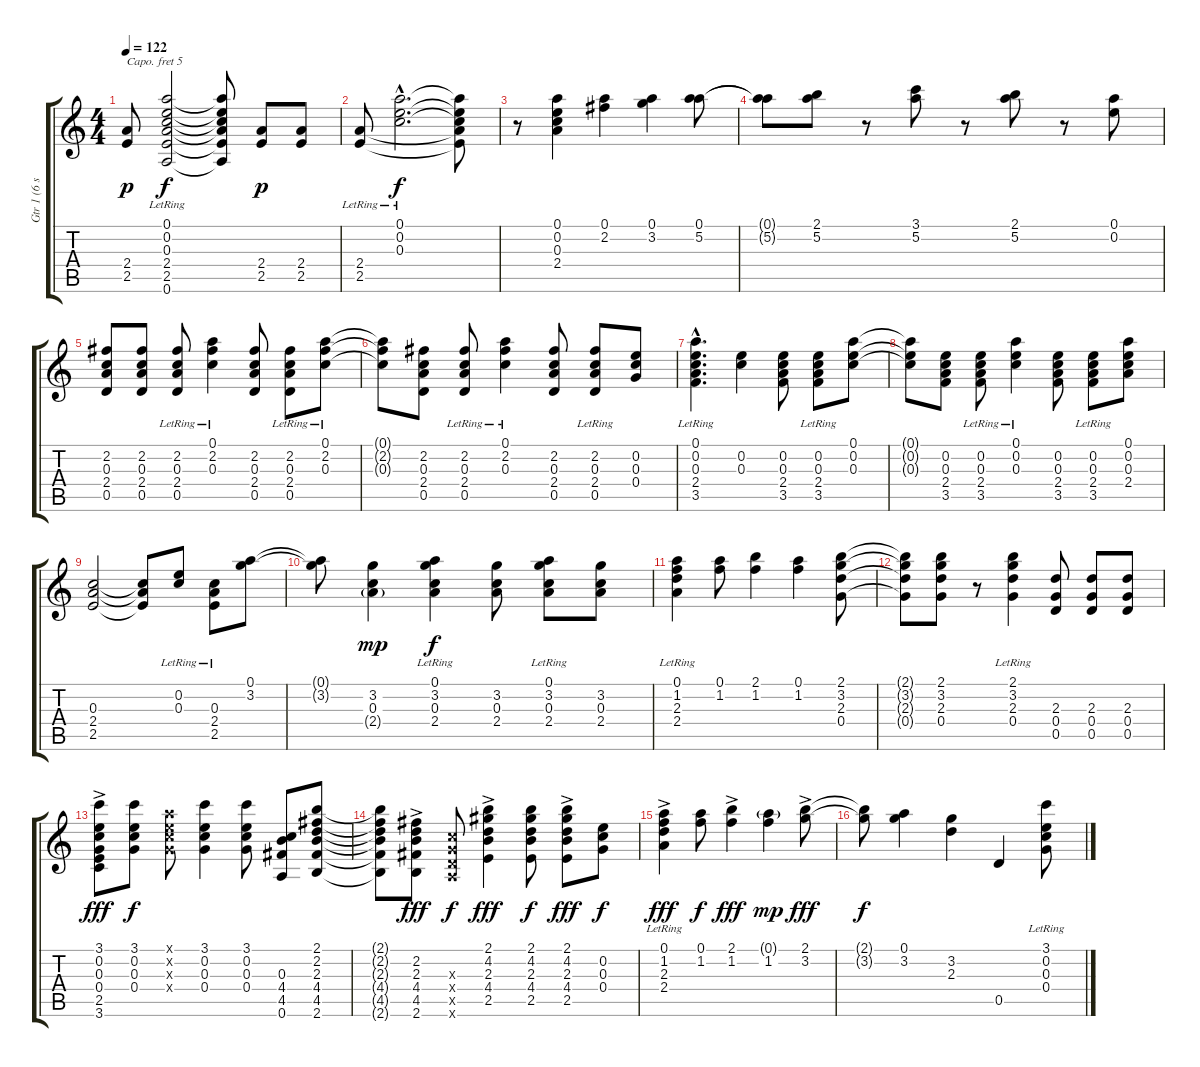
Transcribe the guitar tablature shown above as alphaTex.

\track ("Gtr 1 (6 stg. acous. - Capo 5th fret)" "Gtr 1 (6 s") {instrument acousticguitarsteel}
\staff {score tabs}
\capo 5
\tuning (E4 B3 G3 D3 A2 E2) {hide}
\ts (4 4)
\tempo 122
\clef g2
\ks c
(2.4 2.5).8{dy p} (0.1{lr} 0.2{lr} 0.3{lr} 2.4{lr} 2.5{lr} 0.6{lr}).2{dy f} (0.1{t} 0.2{t} 0.3{t} 2.4{t} 2.5{t} 0.6{t}).8 (2.4 2.5).8{dy p} (2.4 2.5).8 |
(2.4{lr} 2.5{lr}).8 (0.1{hac lr} 0.2{hac lr} 0.3{hac lr}).2{d dy f} (0.1{t} 0.2{t} 0.3{t} 2.4{t} 2.5{t}).8 |
r.8 (0.1 0.2 0.3 2.4).4 (0.1 2.2).4 (0.1 3.2).4 (0.1 5.2).8 |
(0.1{t} 5.2{t}).8 (2.1 5.2).8 r.8 (3.1 5.2).8 r.8 (2.1 5.2).8 r.8 (0.1 0.2).8 |
(2.2 0.3 2.4 0.5).8 (2.2 0.3 2.4 0.5).8 (2.2 0.3 2.4{lr} 0.5{lr}).8 (0.1{lr} 2.2 0.3).4 (2.2 0.3 2.4 0.5).8 (2.2 0.3 2.4{lr} 0.5{lr}).8 (0.1{lr} 2.2 0.3).8 |
(0.1{t} 2.2{t} 0.3{t}).8 (2.2 0.3 2.4 0.5).8 (2.2 0.3 2.4{lr} 0.5{lr}).8 (0.1{lr} 2.2 0.3).4 (2.2 0.3 2.4 0.5).8 (2.2 0.3 2.4 0.5{lr}).8 (0.2 0.3 0.4).8 |
(0.1{hac lr} 0.2{hac} 0.3{hac} 2.4{hac lr} 3.5{hac lr}).4{d} (0.2 0.3).4 (0.2 0.3 2.4 3.5).8 (0.2 0.3{lr} 2.4{lr} 3.5{lr}).8 (0.1 0.2 0.3).8 |
(0.1{t} 0.2{t} 0.3{t}).8 (0.2 0.3 2.4 3.5).8 (0.2 0.3 2.4{lr} 3.5{lr}).8 (0.1{lr} 0.2 0.3).4 (0.2 0.3 2.4 3.5).8 (0.2 0.3 2.4 3.5{lr}).8 (0.1 0.2 0.3 2.4).8 |
(0.3 2.4 2.5).2 (0.3{t} 2.4{t} 2.5{t}).8 (0.2{lr} 0.3).8 (0.3{lr} 2.4{lr} 2.5{lr}).8 (0.1 3.2).8 |
(0.1{t} 3.2{t}).8 (3.2 0.3 2.4{g}).4{dy mp} (0.1{lr} 3.2 0.3 2.4).4{dy f} (3.2 0.3 2.4).8 (0.1{lr} 3.2 0.3 2.4).8 (3.2 0.3 2.4).8 |
(0.1 1.2 2.3{lr} 2.4{lr}).4 (0.1 1.2).8 (2.1 1.2).4 (0.1 1.2).4 (2.1 3.2 2.3 0.4).8 |
(2.1{t} 3.2{t} 2.3{t} 0.4{t}).8 (2.1 3.2 2.3 0.4).8 r.8 (2.1{lr} 3.2{lr} 2.3 0.4).4 (2.3 0.4 0.5).8 (2.3 0.4 0.5).8 (2.3 0.4 0.5).8 |
(3.1{ac} 0.2{ac} 0.3{ac} 0.4{ac} 2.5{ac} 3.6{ac}).8{dy fff} (3.1 0.2 0.3 0.4).8{dy f} (0.1{x} 0.2{x} 0.3{x} 0.4{x}).8 (3.1 0.2 0.3 0.4).4 (3.1 0.2 0.3 0.4).8 (0.3 4.4 4.5 0.6).8 (2.1 2.2 2.3 4.4 4.5 2.6).8 |
(2.1{t} 2.2{t} 2.3{t} 4.4{t} 4.5{t} 2.6{t}).8 (2.2 2.3 4.4 4.5 2.6{ac}).8{dy fff} (0.3{x} 0.4{x} 0.5{x} 0.6{x}).8{dy f} (2.1 4.2 2.3 4.4 2.5{ac}).4{dy fff} (2.1 4.2 2.3 4.4 2.5).8{dy f} (2.1{ac} 4.2{ac} 2.3{ac} 4.4{ac} 2.5{ac}).8{dy fff} (0.2 0.3 0.4).8{dy f} |
(0.1{ac} 1.2{ac} 2.3{ac lr} 2.4{ac lr}).4{dy fff} (0.1 1.2).8{dy f} (2.1{ac} 1.2{ac}).4{dy fff} (0.1{g} 1.2).4{dy mp} (2.1{ac} 3.2{ac}).8{dy fff} |
(2.1{t} 3.2{t}).8{dy f} (0.1 3.2).4 (3.2 2.3).4 0.5.4 (3.1{lr} 0.2 0.3 0.4).8
